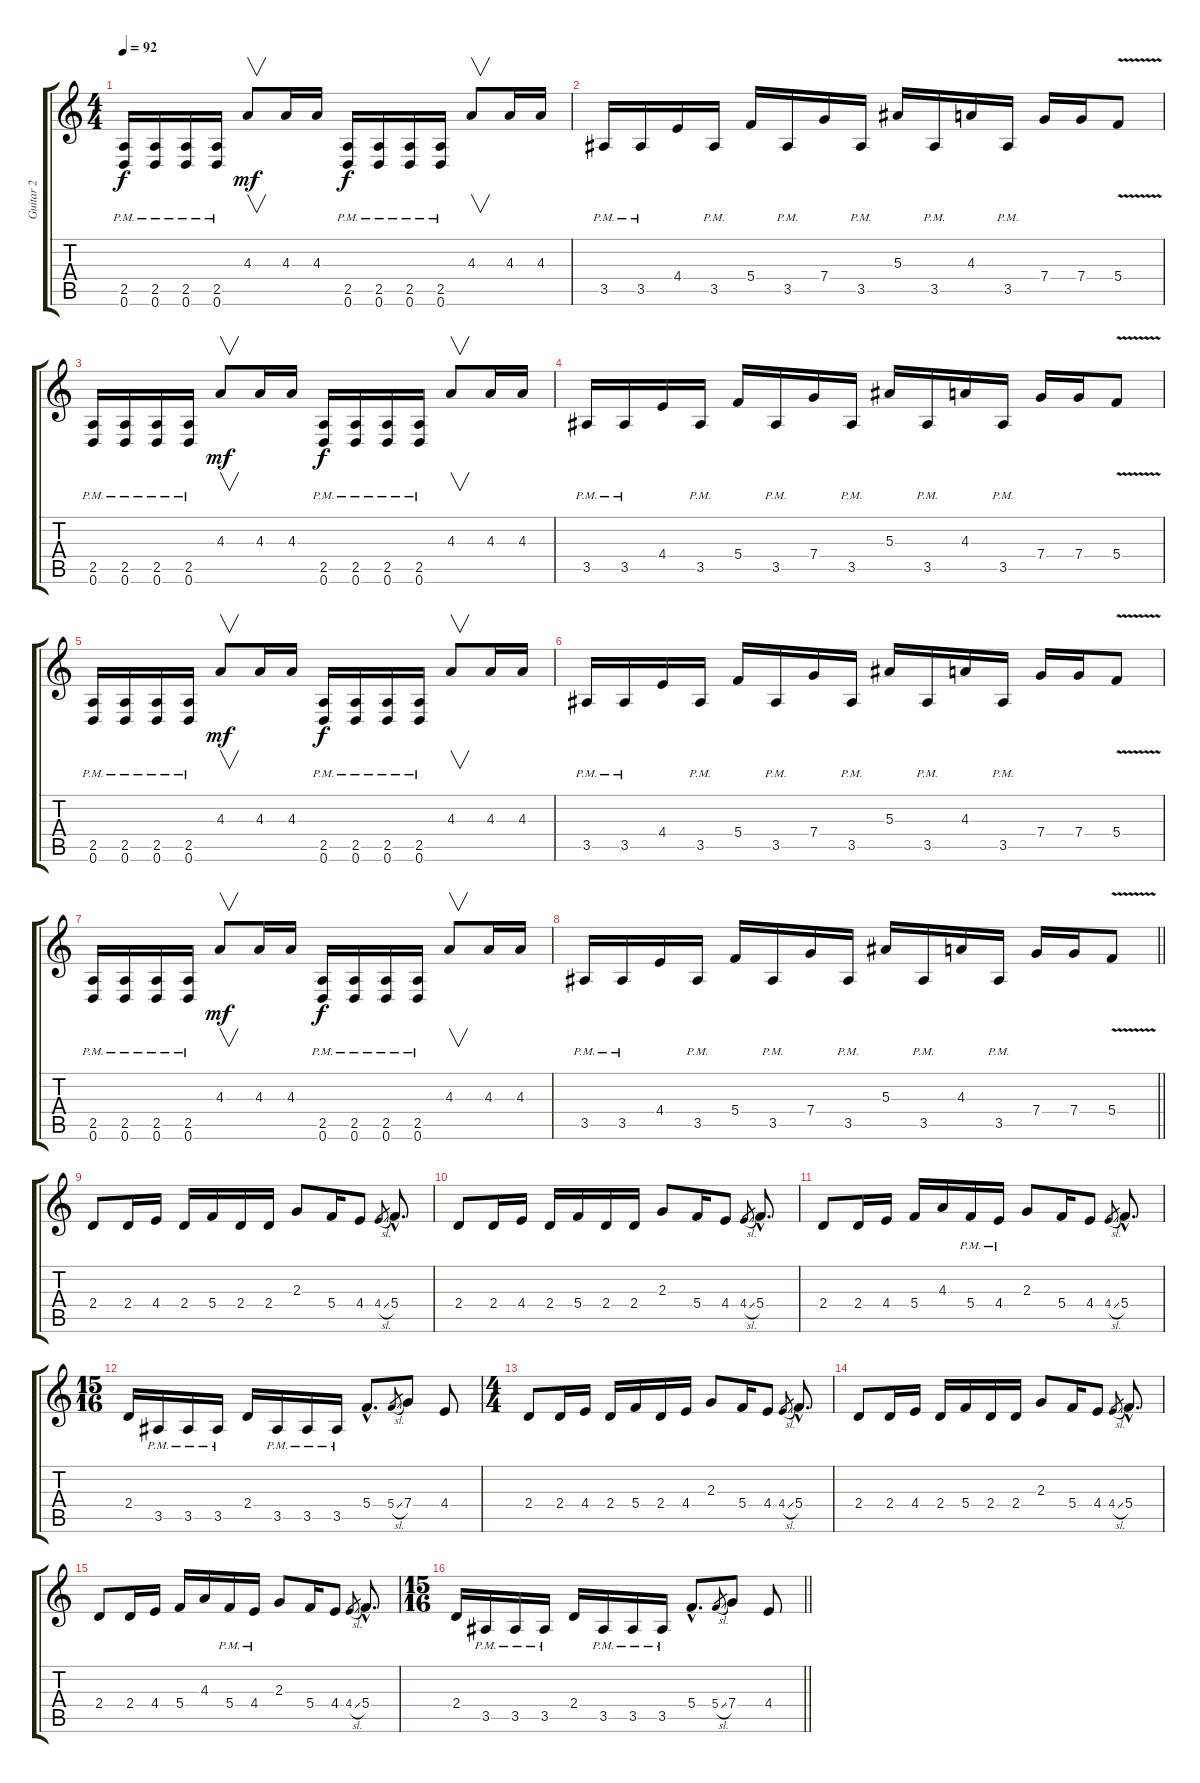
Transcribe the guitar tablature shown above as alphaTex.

\track ("Guitar 2" "Guitar 2") {instrument distortionguitar}
\staff {score tabs}
\tuning (D4 A3 F3 C3 G2 D2) {hide}
\ts (4 4)
\section ("" "")
\tempo 92
\clef g2
\ks c
(2.5{pm} 0.6{pm}).16{dy f volume 13 instrument distortionguitar} (2.5{pm} 0.6{pm}).16 (2.5{pm} 0.6{pm}).16 (2.5{pm} 0.6{pm}).16 4.3.8{v dy mf} 4.3.16 4.3.16 (2.5{pm} 0.6).16{dy f} (2.5{pm} 0.6{pm}).16 (2.5{pm} 0.6{pm}).16 (2.5{pm} 0.6{pm}).16 4.3.8{v} 4.3.16 4.3.16 |
3.5{pm}.16 3.5{pm}.16 4.4.16 3.5{pm}.16 5.4.16 3.5{pm}.16 7.4.16 3.5{pm}.16 5.3.16 3.5{pm}.16 4.3.16 3.5{pm}.16 7.4.16 7.4.16 5.4{v}.8 |
(2.5{pm} 0.6{pm}).16 (2.5{pm} 0.6{pm}).16 (2.5{pm} 0.6{pm}).16 (2.5{pm} 0.6{pm}).16 4.3.8{v dy mf} 4.3.16 4.3.16 (2.5{pm} 0.6).16{dy f} (2.5{pm} 0.6{pm}).16 (2.5{pm} 0.6{pm}).16 (2.5{pm} 0.6{pm}).16 4.3.8{v} 4.3.16 4.3.16 |
3.5{pm}.16 3.5{pm}.16 4.4.16 3.5{pm}.16 5.4.16 3.5{pm}.16 7.4.16 3.5{pm}.16 5.3.16 3.5{pm}.16 4.3.16 3.5{pm}.16 7.4.16 7.4.16 5.4{v}.8 |
(2.5{pm} 0.6{pm}).16 (2.5{pm} 0.6{pm}).16 (2.5{pm} 0.6{pm}).16 (2.5{pm} 0.6{pm}).16 4.3.8{v dy mf} 4.3.16 4.3.16 (2.5{pm} 0.6).16{dy f} (2.5{pm} 0.6{pm}).16 (2.5{pm} 0.6{pm}).16 (2.5{pm} 0.6{pm}).16 4.3.8{v} 4.3.16 4.3.16 |
3.5{pm}.16 3.5{pm}.16 4.4.16 3.5{pm}.16 5.4.16 3.5{pm}.16 7.4.16 3.5{pm}.16 5.3.16 3.5{pm}.16 4.3.16 3.5{pm}.16 7.4.16 7.4.16 5.4{v}.8 |
(2.5{pm} 0.6{pm}).16 (2.5{pm} 0.6{pm}).16 (2.5{pm} 0.6{pm}).16 (2.5{pm} 0.6{pm}).16 4.3.8{v dy mf} 4.3.16 4.3.16 (2.5{pm} 0.6).16{dy f} (2.5{pm} 0.6{pm}).16 (2.5{pm} 0.6{pm}).16 (2.5{pm} 0.6{pm}).16 4.3.8{v} 4.3.16 4.3.16 |
\barLineRight lightlight
3.5{pm}.16 3.5{pm}.16 4.4.16 3.5{pm}.16 5.4.16 3.5{pm}.16 7.4.16 3.5{pm}.16 5.3.16 3.5{pm}.16 4.3.16 3.5{pm}.16 7.4.16 7.4.16 5.4{v}.8 |
\section ("" "")
2.4.8 2.4.16 4.4.16 2.4.16 5.4.16 2.4.16 2.4.16 2.3.8 5.4.16 4.4.8 4.4{sl}.8{gr} 5.4{hac}.8{d} |
2.4.8 2.4.16 4.4.16 2.4.16 5.4.16 2.4.16 2.4.16 2.3.8 5.4.16 4.4.8 4.4{sl}.8{gr} 5.4{hac}.8{d} |
2.4.8 2.4.16 4.4.16 5.4.16 4.3.16 5.4{pm}.16 4.4{pm}.16 2.3.8 5.4.16 4.4.8 4.4{sl}.8{gr} 5.4{hac}.8{d} |
\ts (15 16)
2.4.16 3.5{pm}.16 3.5{pm}.16 3.5{pm}.16 2.4.16 3.5{pm}.16 3.5{pm}.16 3.5{pm}.16 5.4{hac}.8{d} 5.4{sl}.8{gr} 7.4.8 4.4.8 |
\ts (4 4)
2.4.8 2.4.16 4.4.16 2.4.16 5.4.16 2.4.16 4.4.16 2.3.8 5.4.16 4.4.8 4.4{sl}.8{gr} 5.4{hac}.8{d} |
2.4.8 2.4.16 4.4.16 2.4.16 5.4.16 2.4.16 2.4.16 2.3.8 5.4.16 4.4.8 4.4{sl}.8{gr} 5.4{hac}.8{d} |
2.4.8 2.4.16 4.4.16 5.4.16 4.3.16 5.4{pm}.16 4.4{pm}.16 2.3.8 5.4.16 4.4.8 4.4{sl}.8{gr} 5.4{hac}.8{d} |
\ts (15 16)
\barLineRight lightlight
2.4.16 3.5{pm}.16 3.5{pm}.16 3.5{pm}.16 2.4.16 3.5{pm}.16 3.5{pm}.16 3.5{pm}.16 5.4{hac}.8{d} 5.4{sl}.8{gr} 7.4.8 4.4.8
